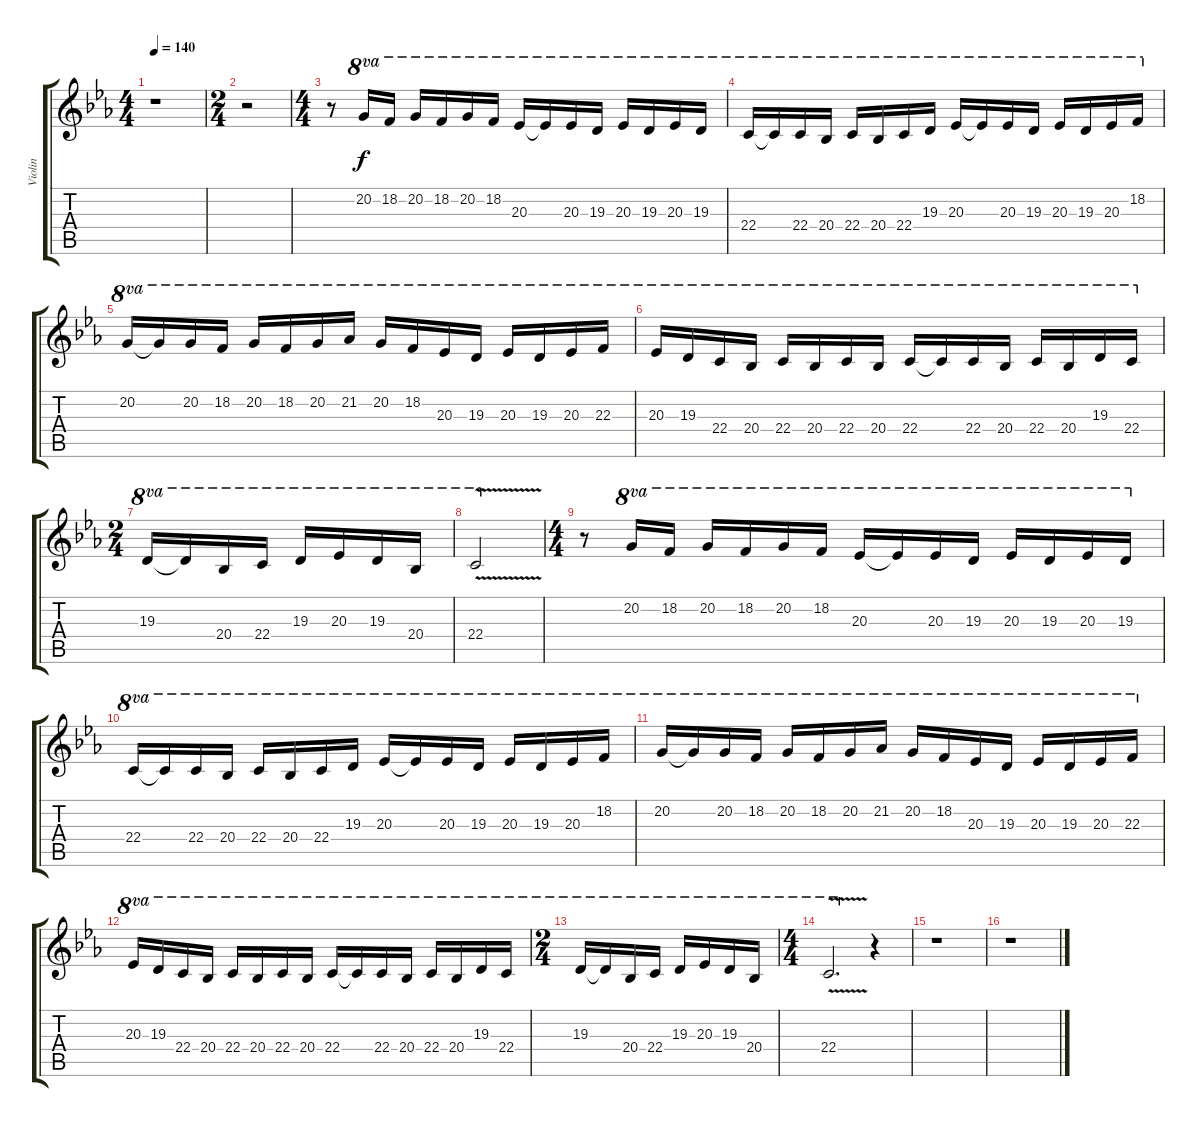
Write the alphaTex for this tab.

\track ("Violin" "Violin") {instrument violin}
\staff {score tabs}
\tuning (E4 B3 G3 D3 A2 E2) {hide}
\ts (4 4)
\tempo 140
\clef g2
\ks eb
r.1{dy f} |
\ts (2 4)
r.2 |
\ts (4 4)
r.8 20.2.16{ot 8va} 18.2.16{ot 8va} 20.2.16{ot 8va} 18.2.16{ot 8va} 20.2.16{ot 8va} 18.2.16{ot 8va} 20.3.16{ot 8va} 20.3{t}.16{ot 8va} 20.3.16{ot 8va} 19.3.16{ot 8va} 20.3.16{ot 8va} 19.3.16{ot 8va} 20.3.16{ot 8va} 19.3.16{ot 8va} |
22.4.16{ot 8va} 22.4{t}.16{ot 8va} 22.4.16{ot 8va} 20.4.16{ot 8va} 22.4.16{ot 8va} 20.4.16{ot 8va} 22.4.16{ot 8va} 19.3.16{ot 8va} 20.3.16{ot 8va} 20.3{t}.16{ot 8va} 20.3.16{ot 8va} 19.3.16{ot 8va} 20.3.16{ot 8va} 19.3.16{ot 8va} 20.3.16{ot 8va} 18.2.16{ot 8va} |
20.2.16{ot 8va} 20.2{t}.16{ot 8va} 20.2.16{ot 8va} 18.2.16{ot 8va} 20.2.16{ot 8va} 18.2.16{ot 8va} 20.2.16{ot 8va} 21.2.16{ot 8va} 20.2.16{ot 8va} 18.2.16{ot 8va} 20.3.16{ot 8va} 19.3.16{ot 8va} 20.3.16{ot 8va} 19.3.16{ot 8va} 20.3.16{ot 8va} 22.3.16{ot 8va} |
20.3.16{ot 8va} 19.3.16{ot 8va} 22.4.16{ot 8va} 20.4.16{ot 8va} 22.4.16{ot 8va} 20.4.16{ot 8va} 22.4.16{ot 8va} 20.4.16{ot 8va} 22.4.16{ot 8va} 22.4{t}.16{ot 8va} 22.4.16{ot 8va} 20.4.16{ot 8va} 22.4.16{ot 8va} 20.4.16{ot 8va} 19.3.16{ot 8va} 22.4.16{ot 8va} |
\ts (2 4)
19.3.16{ot 8va} 19.3{t}.16{ot 8va} 20.4.16{ot 8va} 22.4.16{ot 8va} 19.3.16{ot 8va} 20.3.16{ot 8va} 19.3.16{ot 8va} 20.4.16{ot 8va} |
22.4{v}.2{ot 8va} |
\ts (4 4)
r.8 20.2.16{ot 8va} 18.2.16{ot 8va} 20.2.16{ot 8va} 18.2.16{ot 8va} 20.2.16{ot 8va} 18.2.16{ot 8va} 20.3.16{ot 8va} 20.3{t}.16{ot 8va} 20.3.16{ot 8va} 19.3.16{ot 8va} 20.3.16{ot 8va} 19.3.16{ot 8va} 20.3.16{ot 8va} 19.3.16{ot 8va} |
22.4.16{ot 8va} 22.4{t}.16{ot 8va} 22.4.16{ot 8va} 20.4.16{ot 8va} 22.4.16{ot 8va} 20.4.16{ot 8va} 22.4.16{ot 8va} 19.3.16{ot 8va} 20.3.16{ot 8va} 20.3{t}.16{ot 8va} 20.3.16{ot 8va} 19.3.16{ot 8va} 20.3.16{ot 8va} 19.3.16{ot 8va} 20.3.16{ot 8va} 18.2.16{ot 8va} |
20.2.16{ot 8va} 20.2{t}.16{ot 8va} 20.2.16{ot 8va} 18.2.16{ot 8va} 20.2.16{ot 8va} 18.2.16{ot 8va} 20.2.16{ot 8va} 21.2.16{ot 8va} 20.2.16{ot 8va} 18.2.16{ot 8va} 20.3.16{ot 8va} 19.3.16{ot 8va} 20.3.16{ot 8va} 19.3.16{ot 8va} 20.3.16{ot 8va} 22.3.16{ot 8va} |
20.3.16{ot 8va} 19.3.16{ot 8va} 22.4.16{ot 8va} 20.4.16{ot 8va} 22.4.16{ot 8va} 20.4.16{ot 8va} 22.4.16{ot 8va} 20.4.16{ot 8va} 22.4.16{ot 8va} 22.4{t}.16{ot 8va} 22.4.16{ot 8va} 20.4.16{ot 8va} 22.4.16{ot 8va} 20.4.16{ot 8va} 19.3.16{ot 8va} 22.4.16{ot 8va} |
\ts (2 4)
19.3.16{ot 8va} 19.3{t}.16{ot 8va} 20.4.16{ot 8va} 22.4.16{ot 8va} 19.3.16{ot 8va} 20.3.16{ot 8va} 19.3.16{ot 8va} 20.4.16{ot 8va} |
\ts (4 4)
22.4{v}.2{d ot 8va} r.4 |
r.1 |
r.1
